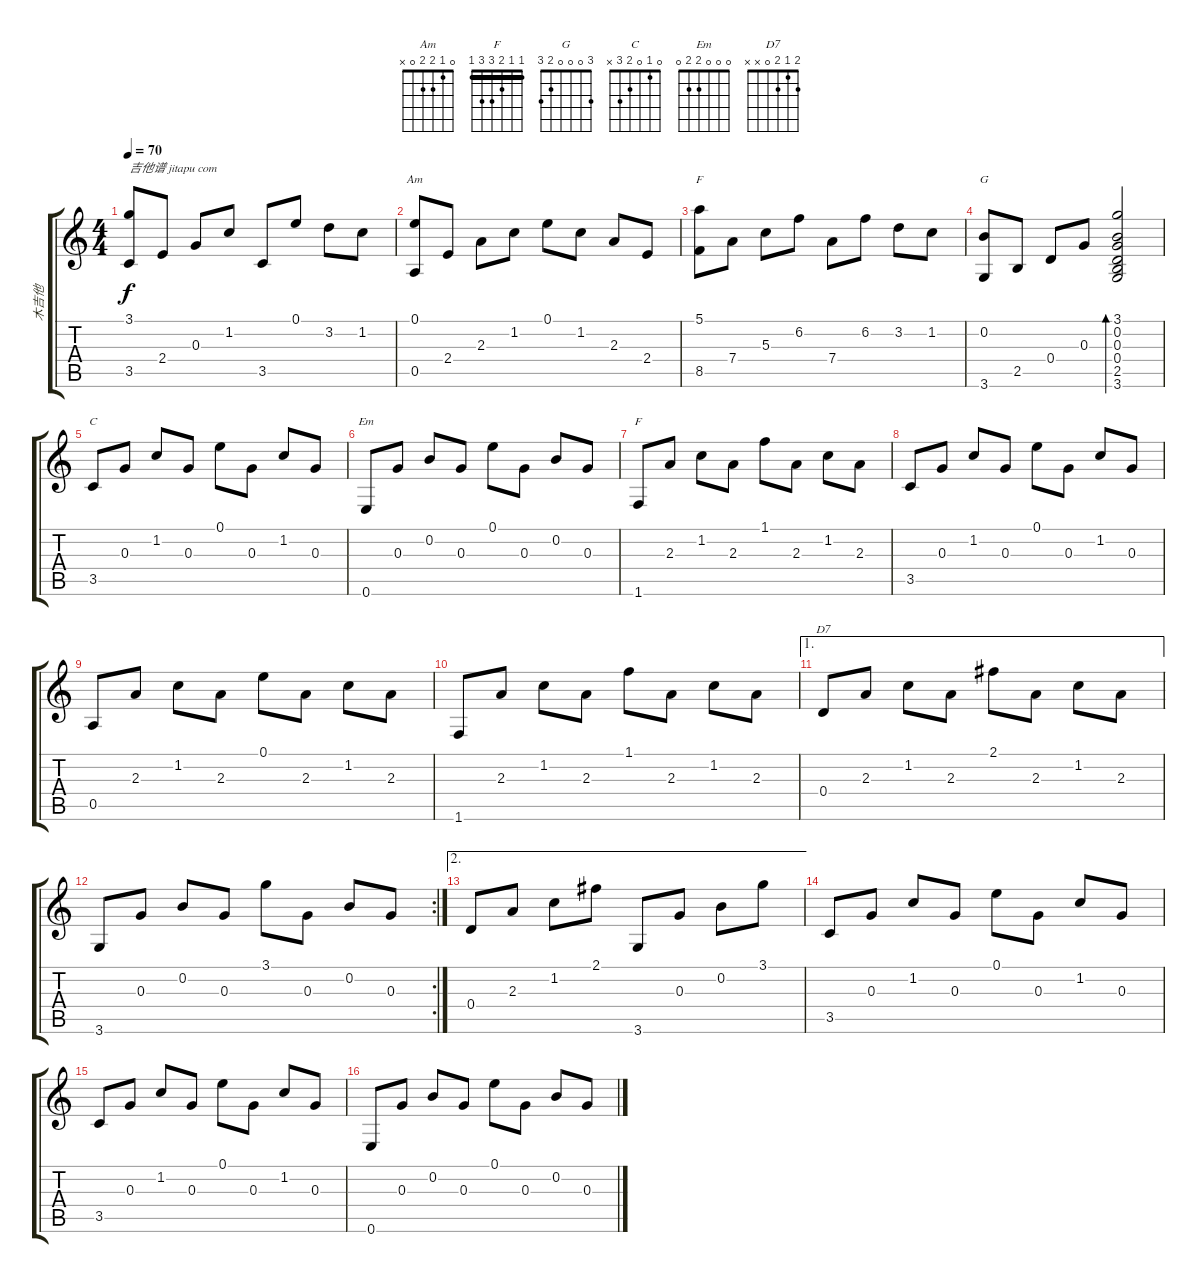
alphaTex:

\track ("木吉他" "木吉他") {instrument acousticguitarsteel}
\staff {score tabs}
\tuning (E4 B3 G3 D3 A2 E2) {hide}
\chord ("Am" 0 1 2 2 0 x)
\chord ("F" 5 6 5 7 8 x) {firstfret 5 barre 5}
\chord ("G" 3 0 0 0 2 3)
\chord ("C" 0 1 0 2 3 x)
\chord ("Em" 0 0 0 2 2 0)
\chord ("F" 1 1 2 3 3 1) {barre 1}
\chord ("D7" 2 1 2 0 x x)
\ts (4 4)
\tempo 70
\clef g2
\ks c
(3.1 3.5).8{txt "吉他谱 jitapu com" dy f instrument acousticguitarsteel} 2.4.8 0.3.8 1.2.8 3.5.8 0.1.8 3.2.8 1.2.8 |
(0.1 0.5).8{ch "Am"} 2.4.8 2.3.8 1.2.8 0.1.8 1.2.8 2.3.8 2.4.8 |
(5.1 8.5).8{ch "F"} 7.4.8 5.3.8 6.2.8 7.4.8 6.2.8 3.2.8 1.2.8 |
(0.2 3.6).8{ch "G"} 2.5.8 0.4.8 0.3.8 (3.1 0.2 0.3 0.4 2.5 3.6).2{bd 240} |
3.5.8{ch "C"} 0.3.8 1.2.8 0.3.8 0.1.8 0.3.8 1.2.8 0.3.8 |
0.6.8{ch "Em"} 0.3.8 0.2.8 0.3.8 0.1.8 0.3.8 0.2.8 0.3.8 |
1.6.8{ch "F"} 2.3.8 1.2.8 2.3.8 1.1.8 2.3.8 1.2.8 2.3.8 |
3.5.8 0.3.8 1.2.8 0.3.8 0.1.8 0.3.8 1.2.8 0.3.8 |
0.5.8 2.3.8 1.2.8 2.3.8 0.1.8 2.3.8 1.2.8 2.3.8 |
1.6.8 2.3.8 1.2.8 2.3.8 1.1.8 2.3.8 1.2.8 2.3.8 |
\ae 1
0.4.8{ch "D7"} 2.3.8 1.2.8 2.3.8 2.1.8 2.3.8 1.2.8 2.3.8 |
\rc 2
3.6.8 0.3.8 0.2.8 0.3.8 3.1.8 0.3.8 0.2.8 0.3.8 |
\ae 2
0.4.8 2.3.8 1.2.8 2.1.8 3.6.8 0.3.8 0.2.8 3.1.8 |
3.5.8 0.3.8 1.2.8 0.3.8 0.1.8 0.3.8 1.2.8 0.3.8 |
3.5.8 0.3.8 1.2.8 0.3.8 0.1.8 0.3.8 1.2.8 0.3.8 |
0.6.8 0.3.8 0.2.8 0.3.8 0.1.8 0.3.8 0.2.8 0.3.8
